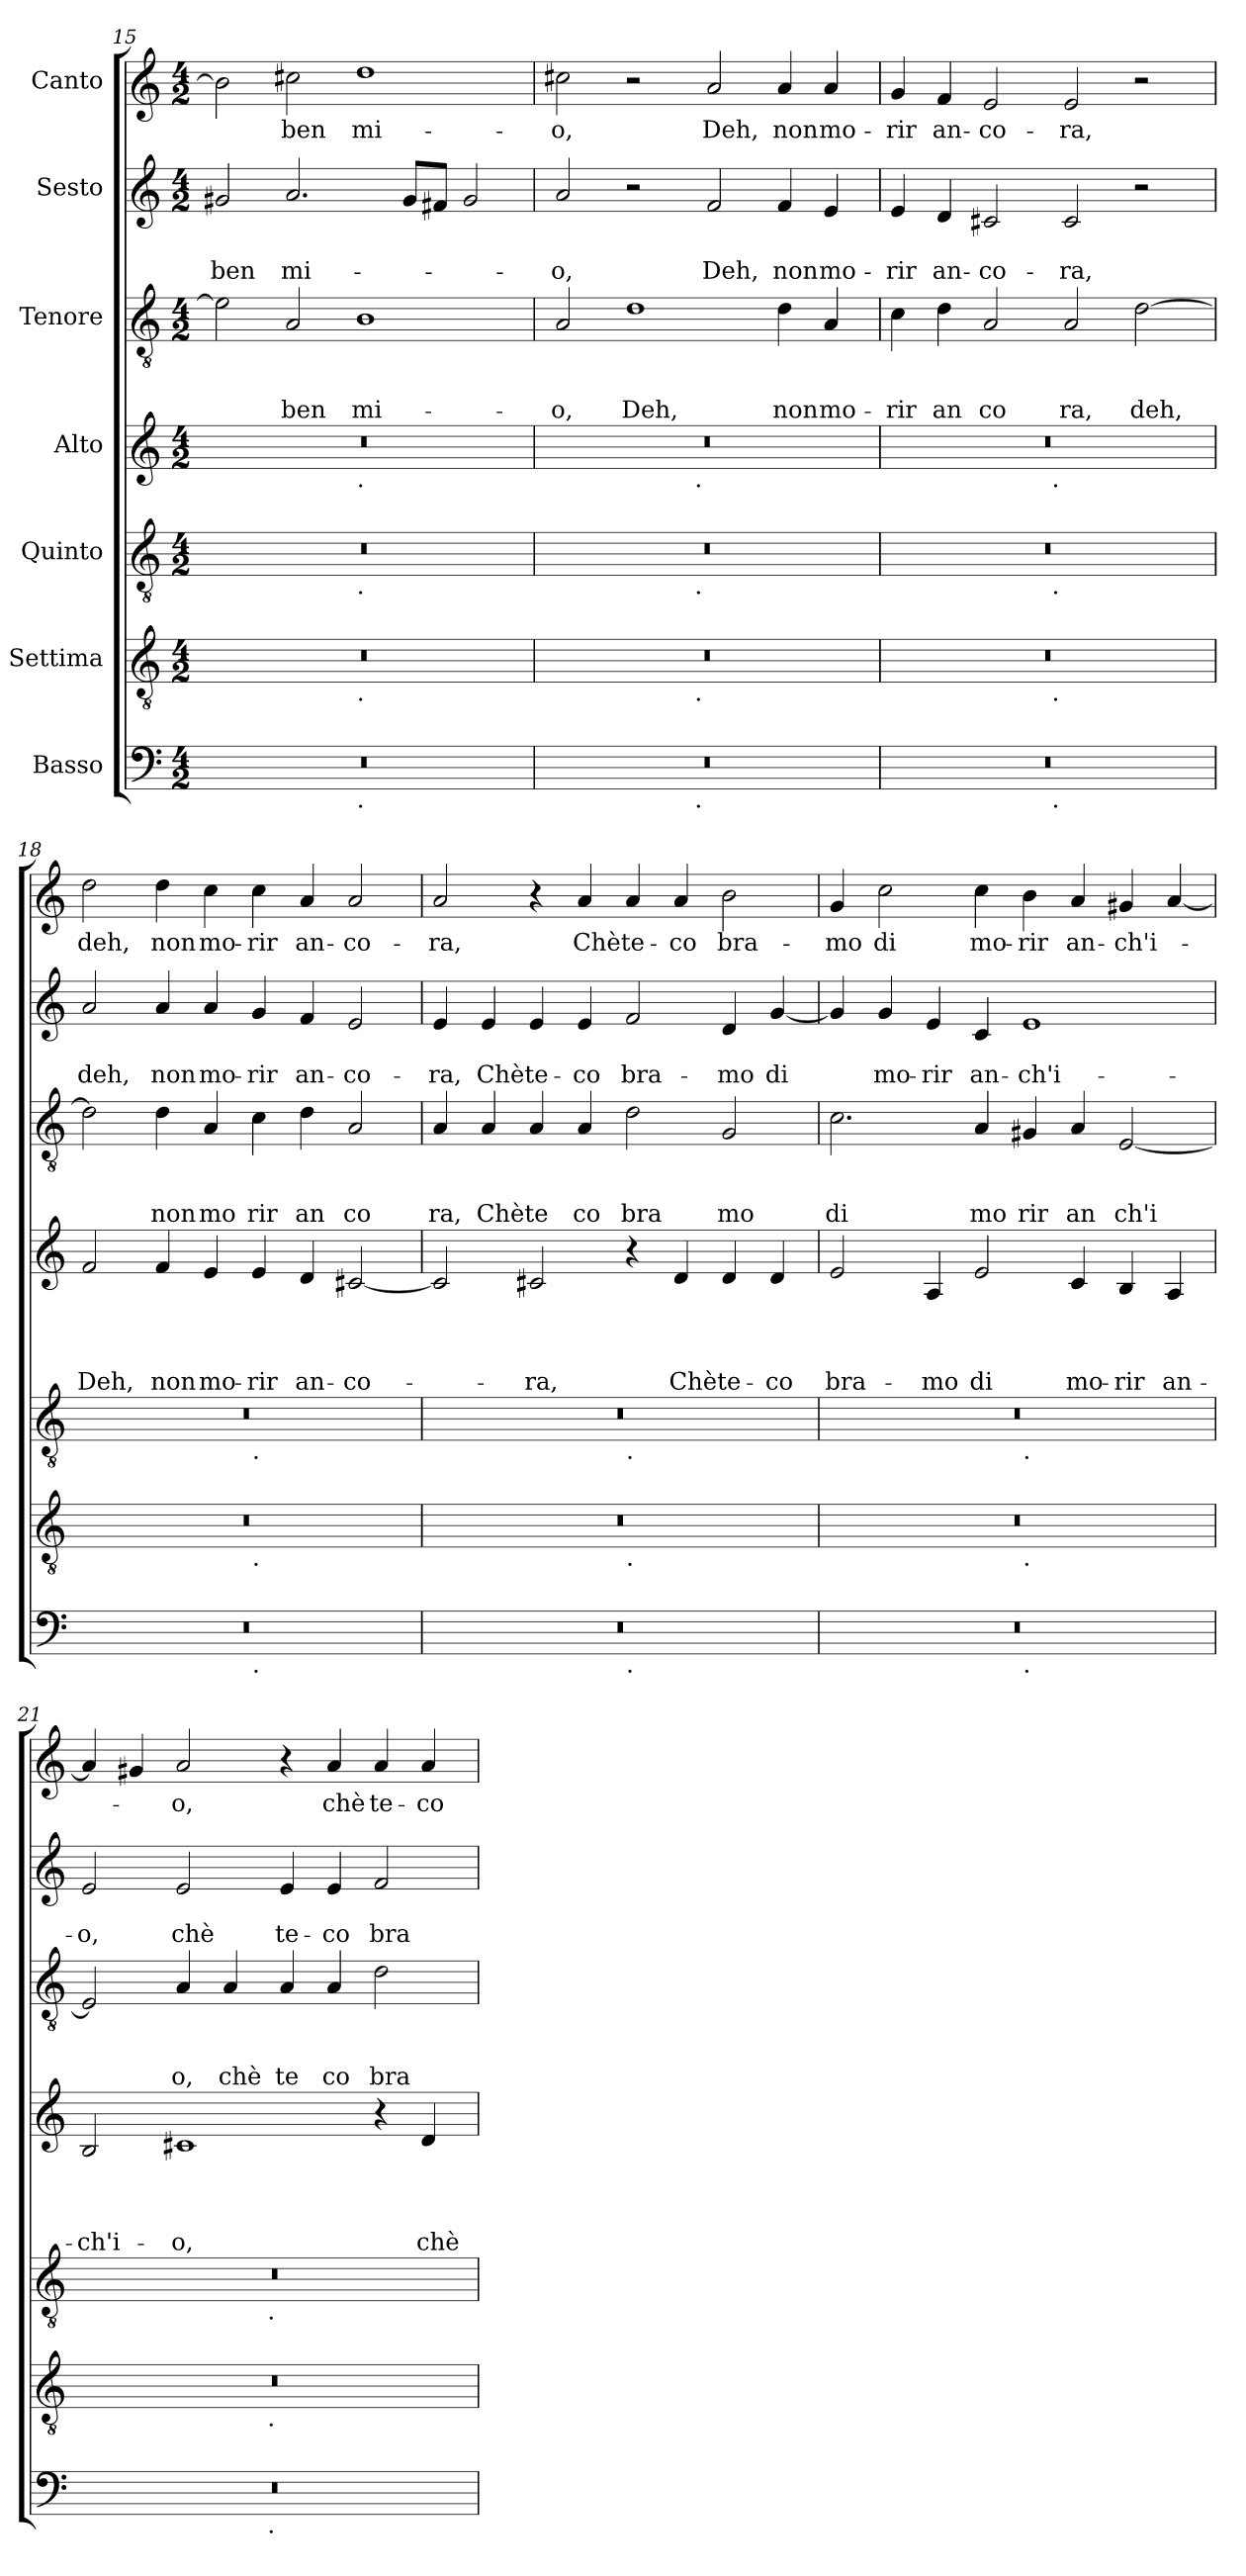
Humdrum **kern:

**kern	**kern	**kern	**kern	**text	**text	**text	**text	**kern	**text	**text	**text	**kern	**text	**text	**kern	**text
*part7	*part6	*part5	*part4	*part4	*part4	*part4	*part4	*part3	*part3	*part3	*part3	*part2	*part2	*part2	*part1	*part1
*staff7	*staff6	*staff5	*staff4	*staff4	*staff4	*staff4	*staff4	*staff3	*staff3	*staff3	*staff3	*staff2	*staff2	*staff2	*staff1	*staff1
*I"Basso	*I"Settima	*I"Quinto	*I"Alto	*	*	*	*	*I"Tenore	*	*	*	*I"Sesto	*	*	*I"Canto	*
*clefF4	*clefGv2	*clefGv2	*clefG2	*	*	*	*	*clefGv2	*	*	*	*clefG2	*	*	*clefG2	*
*k[]	*k[]	*k[]	*k[]	*	*	*	*	*k[]	*	*	*	*k[]	*	*	*k[]	*
*C:	*C:	*C:	*C:	*	*	*	*	*C:	*	*	*	*C:	*	*	*C:	*
*M4/2	*M4/2	*M4/2	*M4/2	*	*	*	*	*M4/2	*	*	*	*M4/2	*	*	*M4/2	*
=15	=15	=15	=15	=15	=15	=15	=15	=15	=15	=15	=15	=15	=15	=15	=15	=15
!	!	!	!	!	!	!	!	!	!	!	!	!	!	!LO:LY:b	!	!
*^	*^	*^	*^	*	*	*	*	*	*	*	*	*	*	*	*	*
0r	1ryy	0r	1ryy	0r	1ryy	0r	1ryy	.	.	.	.	2e\]	.	.	.	2g#X/	.	ben	2b\]	.
!	!	!	!	!	!	!	!	!	!	!	!	!	!	!	!LO:LY:b	!	!	!LO:LY:b	!	!LO:LY:b
.	.	.	.	.	.	.	.	.	.	.	.	2A/	.	.	ben	2.a/	.	mi-	2cc#X\	ben
!	!	!	!	!	!	!	!LO:TX:b:t=.	!	!	!	!	!	!	!	!	!	!	!	!	!
!	!	!	!	!	!LO:TX:b:t=.	!	!	!	!	!	!	!	!	!	!	!	!	!	!	!
!	!	!	!LO:TX:b:t=.	!	!	!	!	!	!	!	!	!	!	!	!	!	!	!	!	!
!	!LO:TX:b:t=.	!	!	!	!	!	!	!	!	!	!	!	!	!	!	!	!	!	!	!
!	!	!	!	!	!	!	!	!	!	!	!	!	!	!	!LO:LY:b	!	!	!	!	!LO:LY:b
.	1ryy	.	1ryy	.	1ryy	.	1ryy	.	.	.	.	1B	.	.	mi-	.	.	.	1dd	mi-
.	.	.	.	.	.	.	.	.	.	.	.	.	.	.	.	8g#/L	.	.	.	.
.	.	.	.	.	.	.	.	.	.	.	.	.	.	.	.	8f#/J	.	.	.	.
.	.	.	.	.	.	.	.	.	.	.	.	.	.	.	.	2g#/	.	.	.	.
=16	=16	=16	=16	=16	=16	=16	=16	=16	=16	=16	=16	=16	=16	=16	=16	=16	=16	=16	=16	=16
!	!	!	!	!	!	!	!	!	!	!	!	!	!	!	!LO:LY:b	!	!	!LO:LY:b	!	!LO:LY:b
0r	2ryy	0r	2ryy	0r	2ryy	0r	2ryy	.	.	.	.	2A/	.	.	-o,	2a/	.	-o,	2cc#X\	-o,
!	!	!	!	!	!	!	!	!	!	!	!	!	!	!	!LO:LY:b	!	!	!	!	!
.	4...ryy	.	4...ryy	.	4...ryy	.	4...ryy	.	.	.	.	1d	.	.	Deh,	2r	.	.	2r	.
!	!	!	!	!	!	!	!LO:TX:b:t=.	!	!	!	!	!	!	!	!	!	!	!	!	!
!	!	!	!	!	!LO:TX:b:t=.	!	!	!	!	!	!	!	!	!	!	!	!	!	!	!
!	!	!	!LO:TX:b:t=.	!	!	!	!	!	!	!	!	!	!	!	!	!	!	!	!	!
!	!LO:TX:b:t=.	!	!	!	!	!	!	!	!	!	!	!	!	!	!	!	!	!	!	!
.	1ryy	.	1ryy	.	1ryy	.	1ryy	.	.	.	.	.	.	.	.	.	.	.	.	.
!	!	!	!	!	!	!	!	!	!	!	!	!	!	!	!	!	!	!LO:LY:b	!	!LO:LY:b
.	.	.	.	.	.	.	.	.	.	.	.	.	.	.	.	2f/	.	Deh,	2a/	Deh,
!	!	!	!	!	!	!	!	!	!	!	!	!	!	!	!LO:LY:b	!	!	!LO:LY:b	!	!LO:LY:b
.	.	.	.	.	.	.	.	.	.	.	.	4d\	.	.	non	4f/	.	non	4a/	non
!	!	!	!	!	!	!	!	!	!	!	!	!	!	!	!LO:LY:b	!	!	!LO:LY:b	!	!LO:LY:b
.	.	.	.	.	.	.	.	.	.	.	.	4A/	.	.	mo-	4e/	.	mo-	4a/	mo-
.	32ryy	.	32ryy	.	32ryy	.	32ryy	.	.	.	.	.	.	.	.	.	.	.	.	.
!!LO:LB:g=z
=17	=17	=17	=17	=17	=17	=17	=17	=17	=17	=17	=17	=17	=17	=17	=17	=17	=17	=17	=17	=17
!	!	!	!	!	!	!	!	!	!	!	!	!	!	!	!LO:LY:b	!	!	!LO:LY:b	!	!LO:LY:b
0r	2ryy	0r	2ryy	0r	2ryy	0r	2ryy	.	.	.	.	4c\	.	.	-rir	4e/	.	-rir	4g/	-rir
!	!	!	!	!	!	!	!	!	!	!	!	!	!	!	!LO:LY:b	!	!	!LO:LY:b	!	!LO:LY:b
.	.	.	.	.	.	.	.	.	.	.	.	4d\	.	.	an	4d/	.	an-	4f/	an-
!	!	!	!	!	!	!	!	!	!	!	!	!	!	!	!LO:LY:b	!	!	!LO:LY:b	!	!LO:LY:b
.	4...ryy	.	4...ryy	.	4...ryy	.	4...ryy	.	.	.	.	2A/	.	.	co	2c#X/	.	-co-	2e/	-co-
!	!	!	!	!	!	!	!LO:TX:b:t=.	!	!	!	!	!	!	!	!	!	!	!	!	!
!	!	!	!	!	!LO:TX:b:t=.	!	!	!	!	!	!	!	!	!	!	!	!	!	!	!
!	!	!	!LO:TX:b:t=.	!	!	!	!	!	!	!	!	!	!	!	!	!	!	!	!	!
!	!LO:TX:b:t=.	!	!	!	!	!	!	!	!	!	!	!	!	!	!	!	!	!	!	!
.	1ryy	.	1ryy	.	1ryy	.	1ryy	.	.	.	.	.	.	.	.	.	.	.	.	.
!	!	!	!	!	!	!	!	!	!	!	!	!	!	!	!LO:LY:b	!	!	!LO:LY:b	!	!LO:LY:b
.	.	.	.	.	.	.	.	.	.	.	.	2A/	.	.	ra,	2c#/	.	-ra,	2e/	-ra,
!	!	!	!	!	!	!	!	!	!	!	!	!	!	!	!LO:LY:b	!	!	!	!	!
.	.	.	.	.	.	.	.	.	.	.	.	[>2d\	.	.	deh,	2r	.	.	2r	.
.	32ryy	.	32ryy	.	32ryy	.	32ryy	.	.	.	.	.	.	.	.	.	.	.	.	.
=18	=18	=18	=18	=18	=18	=18	=18	=18	=18	=18	=18	=18	=18	=18	=18	=18	=18	=18	=18	=18
!	!	!	!	!	!	!	!	!	!	!	!LO:LY:b	!	!	!	!	!	!	!LO:LY:b	!	!LO:LY:b
*	*	*	*	*	*	*v	*v	*	*	*	*	*	*	*	*	*	*	*	*	*
0r	1ryy	0r	1ryy	0r	1ryy	2f/	.	.	.	Deh,	2d\]	.	.	.	2a/	.	deh,	2dd\	deh,
!	!	!	!	!	!	!	!	!	!	!LO:LY:b	!	!	!	!LO:LY:b	!	!	!LO:LY:b	!	!LO:LY:b
.	.	.	.	.	.	4f/	.	.	.	non	4d\	.	.	non	4a/	.	non	4dd\	non
!	!	!	!	!	!	!	!	!	!	!LO:LY:b	!	!	!	!LO:LY:b	!	!	!LO:LY:b	!	!LO:LY:b
.	.	.	.	.	.	4e/	.	.	.	mo-	4A/	.	.	mo	4a/	.	mo-	4cc\	mo-
!	!	!	!	!	!LO:TX:b:t=.	!	!	!	!	!	!	!	!	!	!	!	!	!	!
!	!	!	!LO:TX:b:t=.	!	!	!	!	!	!	!	!	!	!	!	!	!	!	!	!
!	!LO:TX:b:t=.	!	!	!	!	!	!	!	!	!	!	!	!	!	!	!	!	!	!
!	!	!	!	!	!	!	!	!	!	!LO:LY:b	!	!	!	!LO:LY:b	!	!	!LO:LY:b	!	!LO:LY:b
.	1ryy	.	1ryy	.	1ryy	4e/	.	.	.	-rir	4c\	.	.	rir	4g/	.	-rir	4cc\	-rir
!	!	!	!	!	!	!	!	!	!	!LO:LY:b	!	!	!	!LO:LY:b	!	!	!LO:LY:b	!	!LO:LY:b
.	.	.	.	.	.	4d/	.	.	.	an-	4d\	.	.	an	4f/	.	an-	4a/	an-
!	!	!	!	!	!	!	!	!	!	!LO:LY:b	!	!	!	!LO:LY:b	!	!	!LO:LY:b	!	!LO:LY:b
.	.	.	.	.	.	[<2c#X/	.	.	.	-co-	2A/	.	.	co	2e/	.	-co-	2a/	-co-
=19	=19	=19	=19	=19	=19	=19	=19	=19	=19	=19	=19	=19	=19	=19	=19	=19	=19	=19	=19
!	!	!	!	!	!	!	!	!	!	!	!	!	!	!LO:LY:b	!	!	!LO:LY:b	!	!LO:LY:b
0r	1ryy	0r	1ryy	0r	1ryy	2c#/]	.	.	.	.	4A/	.	.	ra,	4e/	.	-ra,	2a/	-ra,
!	!	!	!	!	!	!	!	!	!	!	!	!	!	!LO:LY:b	!	!	!LO:LY:b	!	!
.	.	.	.	.	.	.	.	.	.	.	4A/	.	.	Chè	4e/	.	Chè	.	.
!	!	!	!	!	!	!	!	!	!	!LO:LY:b	!	!	!	!LO:LY:b	!	!	!LO:LY:b	!	!
.	.	.	.	.	.	2c#X/	.	.	.	-ra,	4A/	.	.	te	4e/	.	te-	4r	.
!	!	!	!	!	!	!	!	!	!	!	!	!	!	!LO:LY:b	!	!	!LO:LY:b	!	!LO:LY:b
.	.	.	.	.	.	.	.	.	.	.	4A/	.	.	co	4e/	.	-co	4a/	Chè
!	!	!	!	!	!LO:TX:b:t=.	!	!	!	!	!	!	!	!	!	!	!	!	!	!
!	!	!	!LO:TX:b:t=.	!	!	!	!	!	!	!	!	!	!	!	!	!	!	!	!
!	!LO:TX:b:t=.	!	!	!	!	!	!	!	!	!	!	!	!	!	!	!	!	!	!
!	!	!	!	!	!	!	!	!	!	!	!	!	!	!LO:LY:b	!	!	!LO:LY:b	!	!LO:LY:b
.	1ryy	.	1ryy	.	1ryy	4r	.	.	.	.	2d\	.	.	bra	2f/	.	bra-	4a/	te-
!	!	!	!	!	!	!	!	!	!	!LO:LY:b	!	!	!	!	!	!	!	!	!LO:LY:b
.	.	.	.	.	.	4d/	.	.	.	Chè	.	.	.	.	.	.	.	4a/	-co
!	!	!	!	!	!	!	!	!	!	!LO:LY:b	!	!	!	!LO:LY:b	!	!	!LO:LY:b	!	!LO:LY:b
.	.	.	.	.	.	4d/	.	.	.	te-	2G/	.	.	mo	4d/	.	-mo	2b\	bra-
!	!	!	!	!	!	!	!	!	!	!LO:LY:b	!	!	!	!	!	!	!LO:LY:b	!	!
.	.	.	.	.	.	4d/	.	.	.	-co	.	.	.	.	[<4g/	.	di	.	.
=20	=20	=20	=20	=20	=20	=20	=20	=20	=20	=20	=20	=20	=20	=20	=20	=20	=20	=20	=20
!	!	!	!	!	!	!	!	!	!	!LO:LY:b	!	!	!	!LO:LY:b	!	!	!	!	!LO:LY:b
0r	1ryy	0r	1ryy	0r	1ryy	2e/	.	.	.	bra-	2.c\	.	.	di	4g/]	.	.	4g/	-mo
!	!	!	!	!	!	!	!	!	!	!	!	!	!	!	!	!	!LO:LY:b	!	!LO:LY:b
.	.	.	.	.	.	.	.	.	.	.	.	.	.	.	4g/	.	mo-	2cc\	di
!	!	!	!	!	!	!	!	!	!	!LO:LY:b	!	!	!	!	!	!	!LO:LY:b	!	!
.	.	.	.	.	.	4A/	.	.	.	-mo	.	.	.	.	4e/	.	-rir	.	.
!	!	!	!	!	!	!	!	!	!	!LO:LY:b	!	!	!	!LO:LY:b	!	!	!LO:LY:b	!	!LO:LY:b
.	.	.	.	.	.	2e/	.	.	.	di	4A/	.	.	mo	4c/	.	an-	4cc\	mo-
!	!	!	!	!	!LO:TX:b:t=.	!	!	!	!	!	!	!	!	!	!	!	!	!	!
!	!	!	!LO:TX:b:t=.	!	!	!	!	!	!	!	!	!	!	!	!	!	!	!	!
!	!LO:TX:b:t=.	!	!	!	!	!	!	!	!	!	!	!	!	!	!	!	!	!	!
!	!	!	!	!	!	!	!	!	!	!	!	!	!	!LO:LY:b	!	!	!LO:LY:b	!	!LO:LY:b
.	1ryy	.	1ryy	.	1ryy	.	.	.	.	.	4G#X/	.	.	rir	1e	.	-ch'i-	4b\	-rir
!	!	!	!	!	!	!	!	!	!	!LO:LY:b	!	!	!	!LO:LY:b	!	!	!	!	!LO:LY:b
.	.	.	.	.	.	4c/	.	.	.	mo-	4A/	.	.	an	.	.	.	4a/	an-
!	!	!	!	!	!	!	!	!	!	!LO:LY:b	!	!	!	!LO:LY:b	!	!	!	!	!LO:LY:b
.	.	.	.	.	.	4B/	.	.	.	-rir	[<2E/	.	.	ch'i	.	.	.	4g#X/	-ch'i-
!	!	!	!	!	!	!	!	!	!	!LO:LY:b	!	!	!	!	!	!	!	!	!
.	.	.	.	.	.	4A/	.	.	.	an-	.	.	.	.	.	.	.	[<4a/	.
=21	=21	=21	=21	=21	=21	=21	=21	=21	=21	=21	=21	=21	=21	=21	=21	=21	=21	=21	=21
!	!	!	!	!	!	!	!	!	!	!LO:LY:b	!	!	!	!	!	!	!LO:LY:b	!	!
0r	2ryy	0r	2ryy	0r	2ryy	2B/	.	.	.	-ch'i-	2E/]	.	.	.	2e/	.	-o,	4a/]	.
.	.	.	.	.	.	.	.	.	.	.	.	.	.	.	.	.	.	4g#X/	.
!	!	!	!	!	!	!	!	!	!	!LO:LY:b	!	!	!	!LO:LY:b	!	!	!LO:LY:b	!	!LO:LY:b
.	4...ryy	.	4...ryy	.	4...ryy	1c#X	.	.	.	-o,	4A/	.	.	o,	2e/	.	chè	2a/	-o,
!	!	!	!	!	!	!	!	!	!	!	!	!	!	!LO:LY:b	!	!	!	!	!
.	.	.	.	.	.	.	.	.	.	.	4A/	.	.	chè	.	.	.	.	.
!	!	!	!	!	!LO:TX:b:t=.	!	!	!	!	!	!	!	!	!	!	!	!	!	!
!	!	!	!LO:TX:b:t=.	!	!	!	!	!	!	!	!	!	!	!	!	!	!	!	!
!	!LO:TX:b:t=.	!	!	!	!	!	!	!	!	!	!	!	!	!	!	!	!	!	!
.	1ryy	.	1ryy	.	1ryy	.	.	.	.	.	.	.	.	.	.	.	.	.	.
!	!	!	!	!	!	!	!	!	!	!	!	!	!	!LO:LY:b	!	!	!LO:LY:b	!	!
.	.	.	.	.	.	.	.	.	.	.	4A/	.	.	te	4e/	.	te-	4r	.
!	!	!	!	!	!	!	!	!	!	!	!	!	!	!LO:LY:b	!	!	!LO:LY:b	!	!LO:LY:b
.	.	.	.	.	.	.	.	.	.	.	4A/	.	.	co	4e/	.	-co	4a/	chè
!	!	!	!	!	!	!	!	!	!	!	!	!	!	!LO:LY:b	!	!	!LO:LY:b	!	!LO:LY:b
.	.	.	.	.	.	4r	.	.	.	.	2d\	.	.	bra	2f/	.	bra-	4a/	te-
!	!	!	!	!	!	!	!	!	!	!LO:LY:b	!	!	!	!	!	!	!	!	!LO:LY:b
.	.	.	.	.	.	4d/	.	.	.	chè	.	.	.	.	.	.	.	4a/	-co
.	32ryy	.	32ryy	.	32ryy	.	.	.	.	.	.	.	.	.	.	.	.	.	.
*v	*v	*	*	*v	*v	*	*	*	*	*	*	*	*	*	*	*	*	*	*
*	*v	*v	*	*	*	*	*	*	*	*	*	*	*	*	*	*	*
=	=	=	=	=	=	=	=	=	=	=	=	=	=	=	=	=
*-	*-	*-	*-	*-	*-	*-	*-	*-	*-	*-	*-	*-	*-	*-	*-	*-
